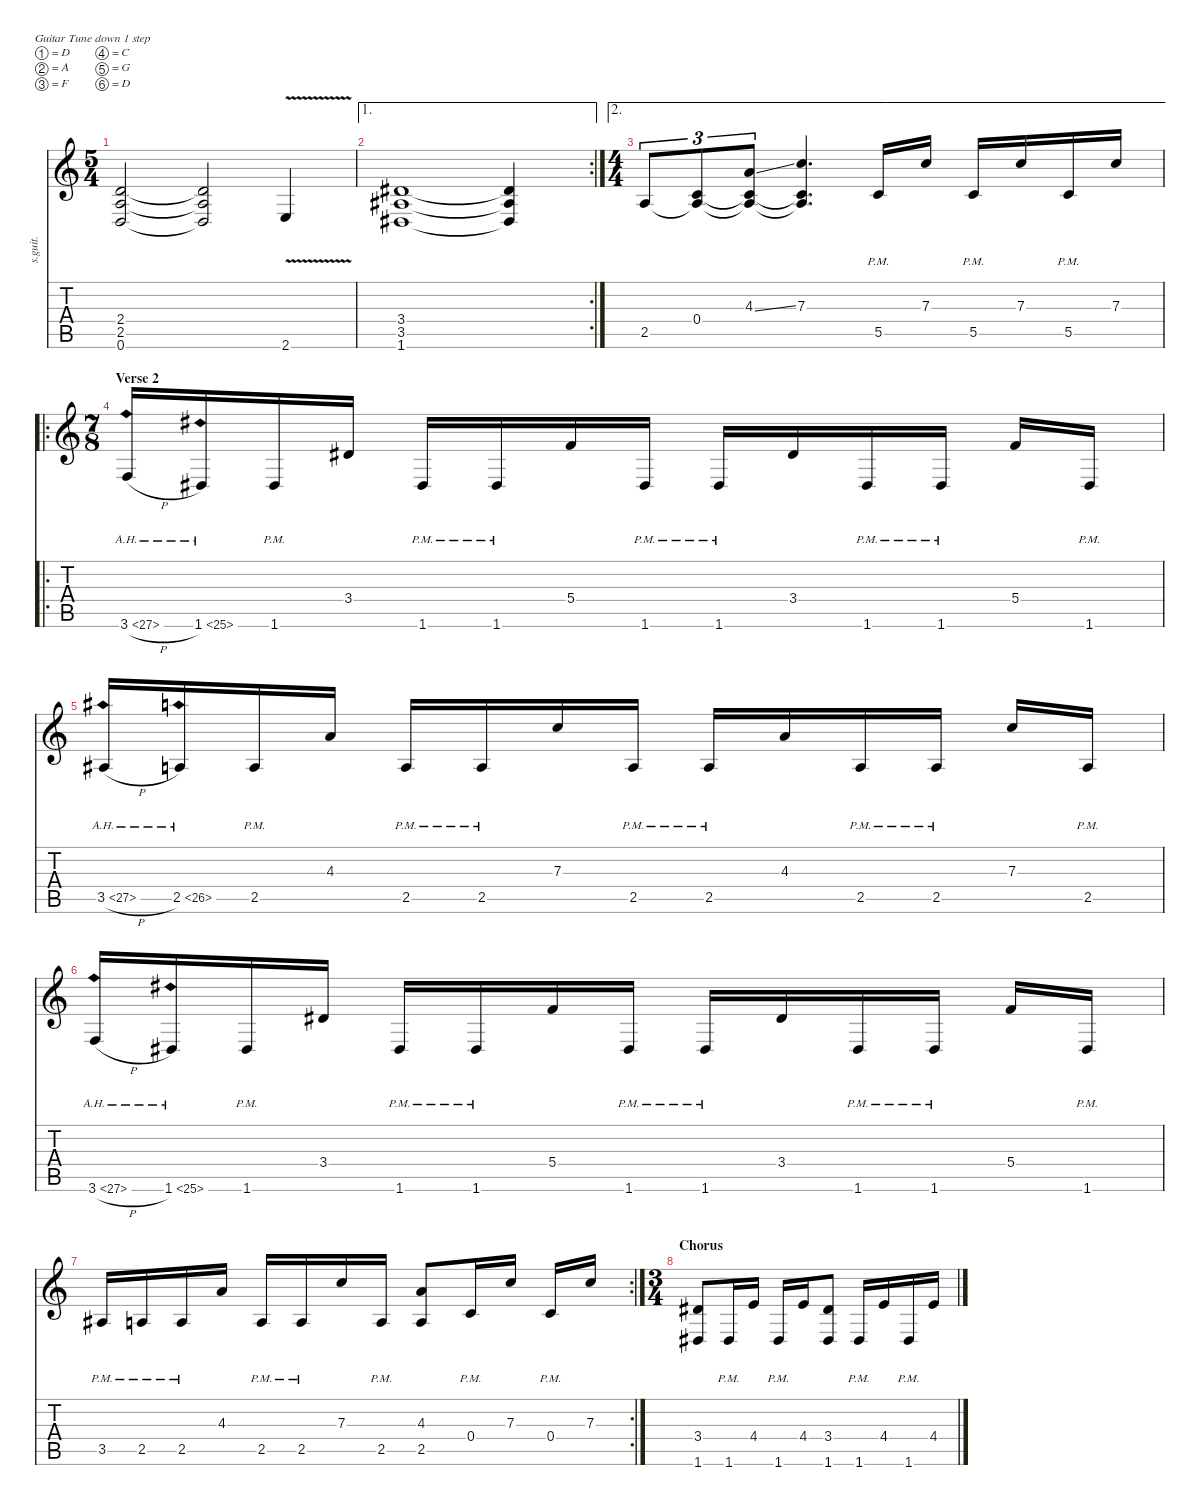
\defaultSystemsLayout 4
\hideDynamics
\bracketExtendMode nobrackets
\track ("Christian Muenzer" "s.guit.") {instrument distortionguitar}
\staff {score tabs}
\tuning (D4 A3 F3 C3 G2 D2)
\ts (5 4)
\tempo (120 hide)
\clef g2
\ks c
(2.4 2.5 0.6).2{lyrics (0 "") lyrics (1 "") lyrics (2 "") lyrics (3 "") lyrics (4 "") dy f} (2.4{t} 2.5{t} 0.6{t}).2{lyrics (0 "") lyrics (1 "") lyrics (2 "") lyrics (3 "") lyrics (4 "")} 2.6{v}.4{lyrics (0 "") lyrics (1 "") lyrics (2 "") lyrics (3 "") lyrics (4 "")} |
\ae 1
\rc 2
(3.4{acc #} 3.5{acc #} 1.6{acc #}).1{lyrics (0 "") lyrics (1 "") lyrics (2 "") lyrics (3 "") lyrics (4 "")} (3.4{t acc #} 3.5{t acc #} 1.6{t acc #}).4{lyrics (0 "") lyrics (1 "") lyrics (2 "") lyrics (3 "") lyrics (4 "")} |
\ae 2
\ts (4 4)
\beaming (8 2 2 2 2)
2.5.8{tu (3 2) lyrics (0 "") lyrics (1 "") lyrics (2 "") lyrics (3 "") lyrics (4 "")} (0.4 2.5{t}).8{tu (3 2) lyrics (0 "") lyrics (1 "") lyrics (2 "") lyrics (3 "") lyrics (4 "")} (4.3{ss} 0.4{t} 2.5{t}).8{tu (3 2) lyrics (0 "") lyrics (1 "") lyrics (2 "") lyrics (3 "") lyrics (4 "")} (7.3 0.4{t} 2.5{t}).4{d lyrics (0 "") lyrics (1 "") lyrics (2 "") lyrics (3 "") lyrics (4 "")} 5.5{pm}.16{lyrics (0 "") lyrics (1 "") lyrics (2 "") lyrics (3 "") lyrics (4 "")} 7.3.16{lyrics (0 "") lyrics (1 "") lyrics (2 "") lyrics (3 "") lyrics (4 "")} 5.5{pm}.16{lyrics (0 "") lyrics (1 "") lyrics (2 "") lyrics (3 "") lyrics (4 "")} 7.3.16{lyrics (0 "") lyrics (1 "") lyrics (2 "") lyrics (3 "") lyrics (4 "")} 5.5{pm}.16{lyrics (0 "") lyrics (1 "") lyrics (2 "") lyrics (3 "") lyrics (4 "")} 7.3.16{lyrics (0 "") lyrics (1 "") lyrics (2 "") lyrics (3 "") lyrics (4 "")} |
\ro
\ts (7 8)
\beaming (8 2 2 2 2)
\section ("" "Verse 2")
3.6{ah 24 h}.16{lyrics (0 "") lyrics (1 "") lyrics (2 "") lyrics (3 "") lyrics (4 "")} 1.6{ah 24 acc #}.16{lyrics (0 "") lyrics (1 "") lyrics (2 "") lyrics (3 "") lyrics (4 "")} 1.6{pm acc #}.16{lyrics (0 "") lyrics (1 "") lyrics (2 "") lyrics (3 "") lyrics (4 "")} 3.4{acc #}.16{lyrics (0 "") lyrics (1 "") lyrics (2 "") lyrics (3 "") lyrics (4 "")} 1.6{pm acc #}.16{lyrics (0 "") lyrics (1 "") lyrics (2 "") lyrics (3 "") lyrics (4 "")} 1.6{pm acc #}.16{lyrics (0 "") lyrics (1 "") lyrics (2 "") lyrics (3 "") lyrics (4 "")} 5.4.16{lyrics (0 "") lyrics (1 "") lyrics (2 "") lyrics (3 "") lyrics (4 "")} 1.6{pm acc #}.16{lyrics (0 "") lyrics (1 "") lyrics (2 "") lyrics (3 "") lyrics (4 "")} 1.6{pm acc #}.16{lyrics (0 "") lyrics (1 "") lyrics (2 "") lyrics (3 "") lyrics (4 "")} 3.4{acc #}.16{lyrics (0 "") lyrics (1 "") lyrics (2 "") lyrics (3 "") lyrics (4 "")} 1.6{pm acc #}.16{lyrics (0 "") lyrics (1 "") lyrics (2 "") lyrics (3 "") lyrics (4 "")} 1.6{pm acc #}.16{lyrics (0 "") lyrics (1 "") lyrics (2 "") lyrics (3 "") lyrics (4 "")} 5.4.16{lyrics (0 "") lyrics (1 "") lyrics (2 "") lyrics (3 "") lyrics (4 "")} 1.6{pm acc #}.16{lyrics (0 "") lyrics (1 "") lyrics (2 "") lyrics (3 "") lyrics (4 "")} |
3.5{ah 24 h acc #}.16{lyrics (0 "") lyrics (1 "") lyrics (2 "") lyrics (3 "") lyrics (4 "")} 2.5{ah 24}.16{lyrics (0 "") lyrics (1 "") lyrics (2 "") lyrics (3 "") lyrics (4 "")} 2.5{pm}.16{lyrics (0 "") lyrics (1 "") lyrics (2 "") lyrics (3 "") lyrics (4 "")} 4.3.16{lyrics (0 "") lyrics (1 "") lyrics (2 "") lyrics (3 "") lyrics (4 "")} 2.5{pm}.16{lyrics (0 "") lyrics (1 "") lyrics (2 "") lyrics (3 "") lyrics (4 "")} 2.5{pm}.16{lyrics (0 "") lyrics (1 "") lyrics (2 "") lyrics (3 "") lyrics (4 "")} 7.3.16{lyrics (0 "") lyrics (1 "") lyrics (2 "") lyrics (3 "") lyrics (4 "")} 2.5{pm}.16{lyrics (0 "") lyrics (1 "") lyrics (2 "") lyrics (3 "") lyrics (4 "")} 2.5{pm}.16{lyrics (0 "") lyrics (1 "") lyrics (2 "") lyrics (3 "") lyrics (4 "")} 4.3.16{lyrics (0 "") lyrics (1 "") lyrics (2 "") lyrics (3 "") lyrics (4 "")} 2.5{pm}.16{lyrics (0 "") lyrics (1 "") lyrics (2 "") lyrics (3 "") lyrics (4 "")} 2.5{pm}.16{lyrics (0 "") lyrics (1 "") lyrics (2 "") lyrics (3 "") lyrics (4 "")} 7.3.16{lyrics (0 "") lyrics (1 "") lyrics (2 "") lyrics (3 "") lyrics (4 "")} 2.5{pm}.16{lyrics (0 "") lyrics (1 "") lyrics (2 "") lyrics (3 "") lyrics (4 "")} |
3.6{ah 24 h}.16{lyrics (0 "") lyrics (1 "") lyrics (2 "") lyrics (3 "") lyrics (4 "")} 1.6{ah 24 acc #}.16{lyrics (0 "") lyrics (1 "") lyrics (2 "") lyrics (3 "") lyrics (4 "")} 1.6{pm acc #}.16{lyrics (0 "") lyrics (1 "") lyrics (2 "") lyrics (3 "") lyrics (4 "")} 3.4{acc #}.16{lyrics (0 "") lyrics (1 "") lyrics (2 "") lyrics (3 "") lyrics (4 "")} 1.6{pm acc #}.16{lyrics (0 "") lyrics (1 "") lyrics (2 "") lyrics (3 "") lyrics (4 "")} 1.6{pm acc #}.16{lyrics (0 "") lyrics (1 "") lyrics (2 "") lyrics (3 "") lyrics (4 "")} 5.4.16{lyrics (0 "") lyrics (1 "") lyrics (2 "") lyrics (3 "") lyrics (4 "")} 1.6{pm acc #}.16{lyrics (0 "") lyrics (1 "") lyrics (2 "") lyrics (3 "") lyrics (4 "")} 1.6{pm acc #}.16{lyrics (0 "") lyrics (1 "") lyrics (2 "") lyrics (3 "") lyrics (4 "")} 3.4{acc #}.16{lyrics (0 "") lyrics (1 "") lyrics (2 "") lyrics (3 "") lyrics (4 "")} 1.6{pm acc #}.16{lyrics (0 "") lyrics (1 "") lyrics (2 "") lyrics (3 "") lyrics (4 "")} 1.6{pm acc #}.16{lyrics (0 "") lyrics (1 "") lyrics (2 "") lyrics (3 "") lyrics (4 "")} 5.4.16{lyrics (0 "") lyrics (1 "") lyrics (2 "") lyrics (3 "") lyrics (4 "")} 1.6{pm acc #}.16{lyrics (0 "") lyrics (1 "") lyrics (2 "") lyrics (3 "") lyrics (4 "")} |
\rc 2
3.5{pm acc #}.16{lyrics (0 "") lyrics (1 "") lyrics (2 "") lyrics (3 "") lyrics (4 "")} 2.5{pm}.16{lyrics (0 "") lyrics (1 "") lyrics (2 "") lyrics (3 "") lyrics (4 "")} 2.5{pm}.16{lyrics (0 "") lyrics (1 "") lyrics (2 "") lyrics (3 "") lyrics (4 "")} 4.3.16{lyrics (0 "") lyrics (1 "") lyrics (2 "") lyrics (3 "") lyrics (4 "")} 2.5{pm}.16{lyrics (0 "") lyrics (1 "") lyrics (2 "") lyrics (3 "") lyrics (4 "")} 2.5{pm}.16{lyrics (0 "") lyrics (1 "") lyrics (2 "") lyrics (3 "") lyrics (4 "")} 7.3.16{lyrics (0 "") lyrics (1 "") lyrics (2 "") lyrics (3 "") lyrics (4 "")} 2.5{pm}.16{lyrics (0 "") lyrics (1 "") lyrics (2 "") lyrics (3 "") lyrics (4 "")} (4.3 2.5).8{lyrics (0 "") lyrics (1 "") lyrics (2 "") lyrics (3 "") lyrics (4 "")} 0.4{pm}.16{lyrics (0 "") lyrics (1 "") lyrics (2 "") lyrics (3 "") lyrics (4 "")} 7.3.16{lyrics (0 "") lyrics (1 "") lyrics (2 "") lyrics (3 "") lyrics (4 "")} 0.4{pm}.16{lyrics (0 "") lyrics (1 "") lyrics (2 "") lyrics (3 "") lyrics (4 "")} 7.3.16{lyrics (0 "") lyrics (1 "") lyrics (2 "") lyrics (3 "") lyrics (4 "")} |
\ts (3 4)
\beaming (8 2 2 2 2)
\section ("" "Chorus")
(3.4{acc #} 1.6{acc #}).8{lyrics (0 "") lyrics (1 "") lyrics (2 "") lyrics (3 "") lyrics (4 "")} 1.6{pm acc #}.16{lyrics (0 "") lyrics (1 "") lyrics (2 "") lyrics (3 "") lyrics (4 "")} 4.4.16{lyrics (0 "") lyrics (1 "") lyrics (2 "") lyrics (3 "") lyrics (4 "")} 1.6{pm acc #}.16{lyrics (0 "") lyrics (1 "") lyrics (2 "") lyrics (3 "") lyrics (4 "")} 4.4.16{lyrics (0 "") lyrics (1 "") lyrics (2 "") lyrics (3 "") lyrics (4 "")} (3.4{acc #} 1.6{acc #}).8{lyrics (0 "") lyrics (1 "") lyrics (2 "") lyrics (3 "") lyrics (4 "")} 1.6{pm acc #}.16{lyrics (0 "") lyrics (1 "") lyrics (2 "") lyrics (3 "") lyrics (4 "")} 4.4.16{lyrics (0 "") lyrics (1 "") lyrics (2 "") lyrics (3 "") lyrics (4 "")} 1.6{pm acc #}.16{lyrics (0 "") lyrics (1 "") lyrics (2 "") lyrics (3 "") lyrics (4 "")} 4.4.16{lyrics (0 "") lyrics (1 "") lyrics (2 "") lyrics (3 "") lyrics (4 "")}
